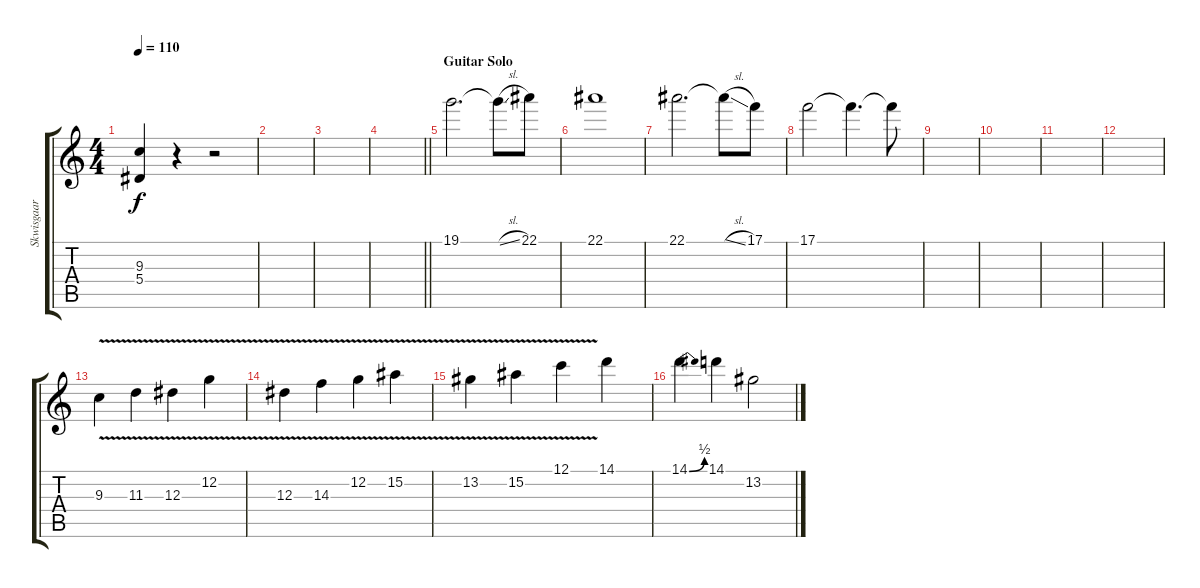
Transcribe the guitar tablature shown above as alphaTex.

\track ("Skwisgaar Skwigelf (Harmony Guitar 1)" "Skwisgaar ") {instrument distortionguitar}
\staff {score tabs}
\tuning (C4 G3 Eb3 Bb2 F2 C2) {hide}
\ts (4 4)
\tempo 110
\clef g2
\ks c
(9.3 5.4).4{dy f} r.4 r.2 |
|
|
\barLineRight lightlight
|
\section ("" "Guitar Solo")
19.1.2{d volume 8} 19.1{sl t}.8 22.1.8 |
22.1.1 |
22.1.2{d} 22.1{sl t}.8 17.1.8 |
17.1.2 17.1{t}.4{d} 17.1{t}.8 |
|
|
|
|
9.3{v}.4{volume 16} 11.3{v}.4 12.3{v}.4 12.2{v}.4 |
12.3{v}.4 14.3{v}.4 12.2{v}.4 15.2{v}.4 |
13.2{v}.4 15.2{v}.4 12.1{v}.4 14.1.4 |
14.1{be (bend 0 0 60 2)}.4 14.1.4 13.2.2
